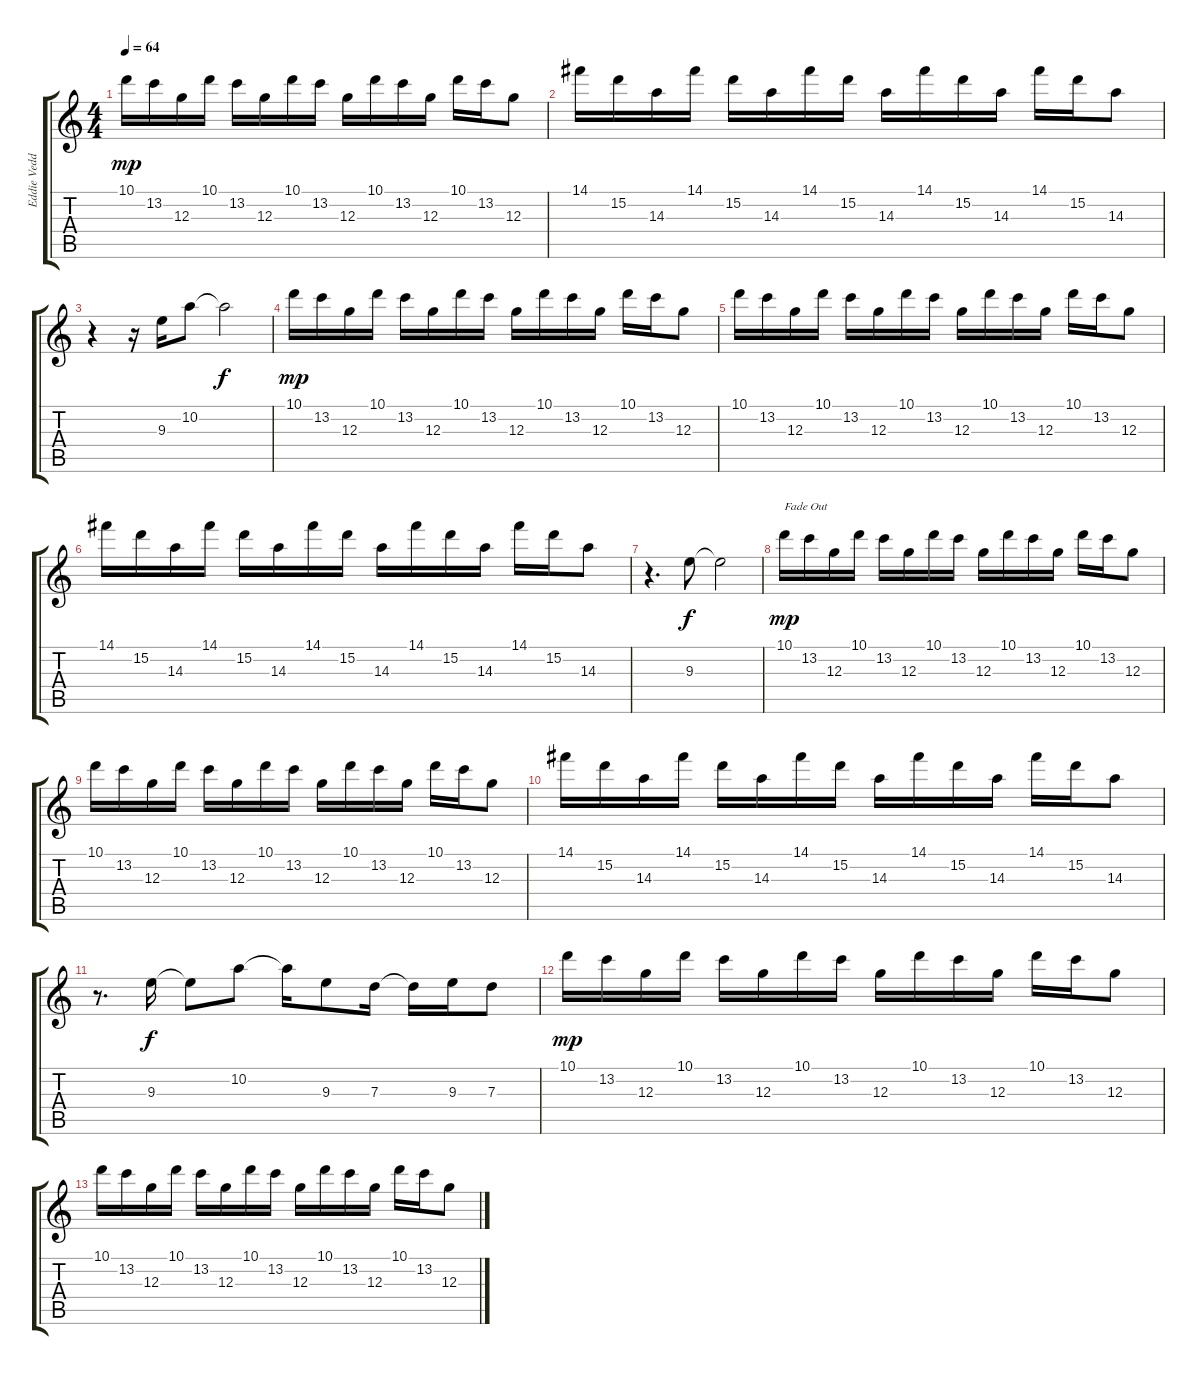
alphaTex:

\track ("Eddie Vedder" "Eddie Vedd") {instrument electricguitarclean}
\staff {score tabs}
\tuning (E4 B3 G3 D3 A2 E2) {hide}
\ts (4 4)
\tempo 64
\clef g2
\ks c
10.1.16{dy mp} 13.2.16 12.3.16 10.1.16 13.2.16 12.3.16 10.1.16 13.2.16 12.3.16 10.1.16 13.2.16 12.3.16 10.1.16 13.2.16 12.3.8 |
14.1.16 15.2.16 14.3.16 14.1.16 15.2.16 14.3.16 14.1.16 15.2.16 14.3.16 14.1.16 15.2.16 14.3.16 14.1.16 15.2.16 14.3.8 |
r.4 r.16 9.3.16 10.2.8 10.2{t}.2{dy f} |
10.1.16{dy mp} 13.2.16 12.3.16 10.1.16 13.2.16 12.3.16 10.1.16 13.2.16 12.3.16 10.1.16 13.2.16 12.3.16 10.1.16 13.2.16 12.3.8 |
10.1.16 13.2.16 12.3.16 10.1.16 13.2.16 12.3.16 10.1.16 13.2.16 12.3.16 10.1.16 13.2.16 12.3.16 10.1.16 13.2.16 12.3.8 |
14.1.16 15.2.16 14.3.16 14.1.16 15.2.16 14.3.16 14.1.16 15.2.16 14.3.16 14.1.16 15.2.16 14.3.16 14.1.16 15.2.16 14.3.8 |
r.4{d} 9.3.8{dy f} 9.3{t}.2 |
10.1.16{txt "Fade Out" dy mp} 13.2.16 12.3.16 10.1.16 13.2.16 12.3.16 10.1.16 13.2.16 12.3.16 10.1.16 13.2.16 12.3.16 10.1.16 13.2.16 12.3.8 |
10.1.16 13.2.16 12.3.16 10.1.16 13.2.16 12.3.16 10.1.16 13.2.16 12.3.16 10.1.16 13.2.16 12.3.16 10.1.16 13.2.16 12.3.8 |
14.1.16 15.2.16 14.3.16 14.1.16 15.2.16 14.3.16 14.1.16 15.2.16 14.3.16 14.1.16 15.2.16 14.3.16 14.1.16 15.2.16 14.3.8 |
r.8{d} 9.3.16{dy f} 9.3{t}.8 10.2.8 10.2{t}.16 9.3.8 7.3.16 7.3{t}.16 9.3.16 7.3.8 |
10.1.16{dy mp} 13.2.16 12.3.16 10.1.16 13.2.16 12.3.16 10.1.16 13.2.16 12.3.16 10.1.16 13.2.16 12.3.16 10.1.16 13.2.16 12.3.8 |
10.1.16 13.2.16 12.3.16 10.1.16 13.2.16 12.3.16 10.1.16 13.2.16 12.3.16 10.1.16 13.2.16 12.3.16 10.1.16 13.2.16 12.3.8
